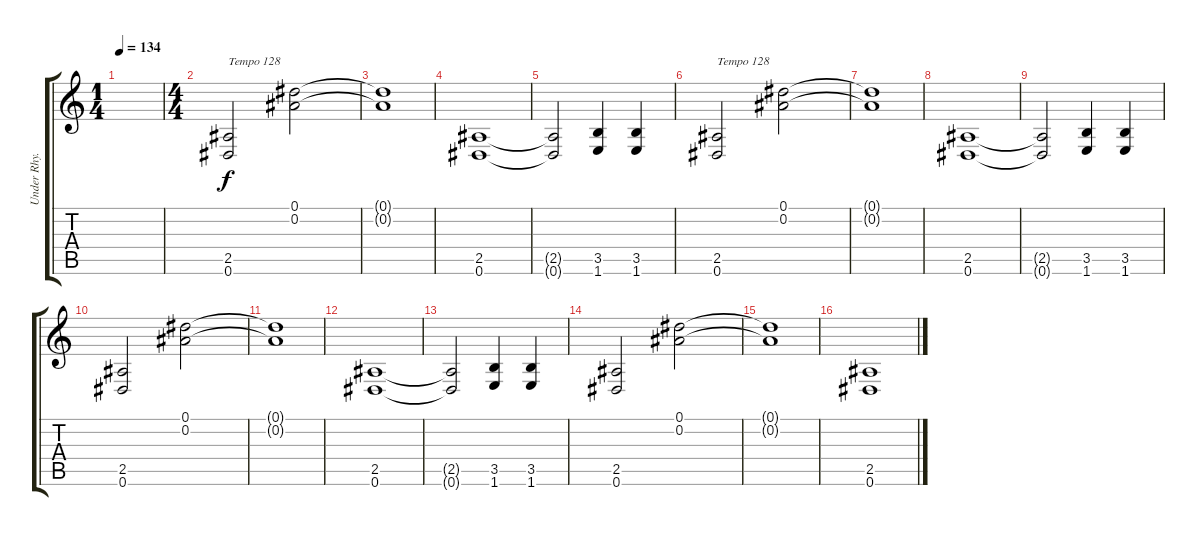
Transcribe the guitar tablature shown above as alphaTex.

\track ("Under Rhy." "Under Rhy.") {instrument distortionguitar}
\staff {score tabs}
\tuning (Eb4 Bb3 Gb3 Db3 Ab2 Eb2) {hide}
\ts (1 4)
\tempo 134
\clef g2
\ks c
|
\ts (4 4)
(2.5 0.6).2{txt "Tempo 128"} (0.1 0.2).2 |
(0.1{t} 0.2{t}).1 |
(2.5 0.6).1 |
(2.5{t} 0.6{t}).2 (3.5 1.6).4 (3.5 1.6).4 |
(2.5 0.6).2{txt "Tempo 128"} (0.1 0.2).2 |
(0.1{t} 0.2{t}).1 |
(2.5 0.6).1 |
(2.5{t} 0.6{t}).2 (3.5 1.6).4 (3.5 1.6).4 |
(2.5 0.6).2 (0.1 0.2).2 |
(0.1{t} 0.2{t}).1 |
(2.5 0.6).1 |
(2.5{t} 0.6{t}).2 (3.5 1.6).4 (3.5 1.6).4 |
(2.5 0.6).2 (0.1 0.2).2 |
(0.1{t} 0.2{t}).1 |
(2.5 0.6).1
